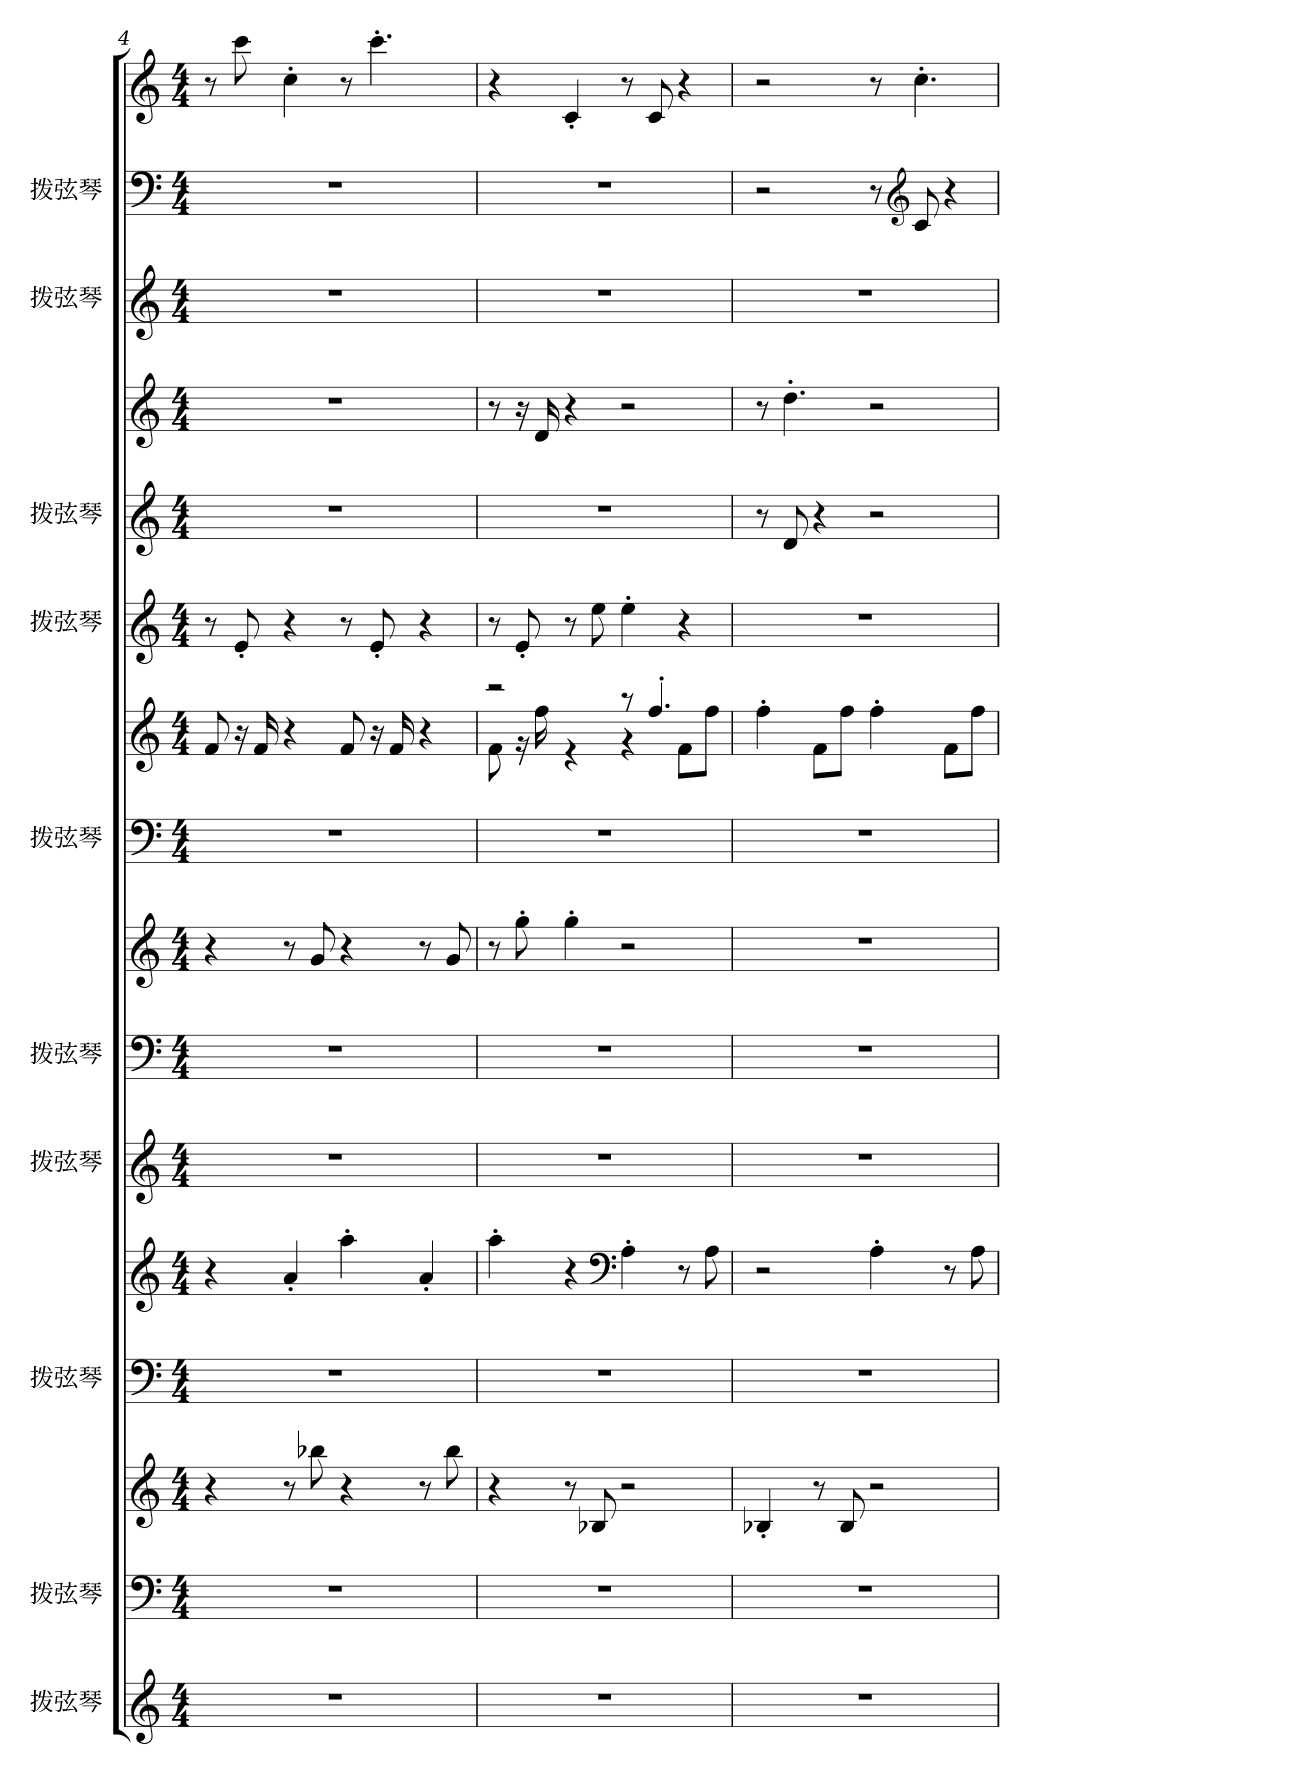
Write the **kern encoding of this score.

**kern	**kern	**kern	**kern	**kern	**kern	**kern	**kern	**kern	**kern	**kern	**kern	**kern	**kern	**kern	**kern
*part10	*part9	*part9	*part8	*part8	*part7	*part6	*part6	*part5	*part5	*part4	*part3	*part3	*part2	*part1	*part1
*staff16	*staff15	*staff14	*staff13	*staff12	*staff11	*staff10	*staff9	*staff8	*staff7	*staff6	*staff5	*staff4	*staff3	*staff2	*staff1
*I"拨弦琴	*I"拨弦琴	*	*I"拨弦琴	*	*I"拨弦琴	*I"拨弦琴	*	*I"拨弦琴	*	*I"拨弦琴	*I"拨弦琴	*	*I"拨弦琴	*I"拨弦琴	*
!!LO:PB:g=z
*clefG2	*clefF4	*clefG2	*clefF4	*clefG2	*clefG2	*clefF4	*clefG2	*clefF4	*clefG2	*clefG2	*clefG2	*clefG2	*clefG2	*clefF4	*clefG2
*k[]	*k[]	*k[]	*k[]	*k[]	*k[]	*k[]	*k[]	*k[]	*k[]	*k[]	*k[]	*k[]	*k[]	*k[]	*k[]
*M4/4	*M4/4	*M4/4	*M4/4	*M4/4	*M4/4	*M4/4	*M4/4	*M4/4	*M4/4	*M4/4	*M4/4	*M4/4	*M4/4	*M4/4	*M4/4
=4	=4	=4	=4	=4	=4	=4	=4	=4	=4	=4	=4	=4	=4	=4	=4
1r	1r	4r	1r	4r	1r	1r	4r	1r	8f/	8r	1r	1r	1r	1r	8r
.	.	.	.	.	.	.	.	.	16r	8e'/	.	.	.	.	8ccc\
.	.	.	.	.	.	.	.	.	16f/	.	.	.	.	.	.
.	.	8r	.	4a'/	.	.	8r	.	4r	4r	.	.	.	.	4cc'\
.	.	8bb-X\	.	.	.	.	8g/	.	.	.	.	.	.	.	.
.	.	4r	.	4aa'\	.	.	4r	.	8f/	8r	.	.	.	.	8r
.	.	.	.	.	.	.	.	.	16r	8e'/	.	.	.	.	4.ccc'\
.	.	.	.	.	.	.	.	.	16f/	.	.	.	.	.	.
.	.	8r	.	4a'/	.	.	8r	.	4r	4r	.	.	.	.	.
.	.	8bb-\	.	.	.	.	8g/	.	.	.	.	.	.	.	.
=5	=5	=5	=5	=5	=5	=5	=5	=5	=5	=5	=5	=5	=5	=5	=5
*	*	*	*	*	*	*	*	*	*^	*	*	*	*	*	*
1r	1r	4r	1r	4aa'\	1r	1r	8r	1r	2r	8f\	8r	1r	8r	1r	1r	4r
.	.	.	.	.	.	.	8gg'\	.	.	16r	8e'/	.	16r	.	.	.
.	.	.	.	.	.	.	.	.	.	16ff\	.	.	16d/	.	.	.
.	.	8r	.	4r	.	.	4gg'\	.	.	4r	8r	.	4r	.	.	4c'/
.	.	8B-X/	.	.	.	.	.	.	.	.	8ee\	.	.	.	.	.
*	*	*	*	*clefF4	*	*	*	*	*	*	*	*	*	*	*	*
.	.	2r	.	4A'\	.	.	2r	.	8r	4r	4ee'\	.	2r	.	.	8r
.	.	.	.	.	.	.	.	.	4.ff'/	.	.	.	.	.	.	8c/
.	.	.	.	8r	.	.	.	.	.	8f\L	4r	.	.	.	.	4r
.	.	.	.	8A\	.	.	.	.	.	8ff\J	.	.	.	.	.	.
*	*	*	*	*	*	*	*	*	*v	*v	*	*	*	*	*	*
=6	=6	=6	=6	=6	=6	=6	=6	=6	=6	=6	=6	=6	=6	=6	=6
1r	1r	4B-X'/	1r	2r	1r	1r	1r	1r	4ff'\	1r	8r	8r	1r	2r	2r
.	.	.	.	.	.	.	.	.	.	.	8d/	4.dd'\	.	.	.
.	.	8r	.	.	.	.	.	.	8f\L	.	4r	.	.	.	.
.	.	8B-/	.	.	.	.	.	.	8ff\J	.	.	.	.	.	.
.	.	2r	.	4A'\	.	.	.	.	4ff'\	.	2r	2r	.	8r	8r
*	*	*	*	*	*	*	*	*	*	*	*	*	*	*clefG2	*
.	.	.	.	.	.	.	.	.	.	.	.	.	.	8c/	4.cc'\
.	.	.	.	8r	.	.	.	.	8f\L	.	.	.	.	4r	.
.	.	.	.	8A\	.	.	.	.	8ff\J	.	.	.	.	.	.
=	=	=	=	=	=	=	=	=	=	=	=	=	=	=	=
*-	*-	*-	*-	*-	*-	*-	*-	*-	*-	*-	*-	*-	*-	*-	*-
